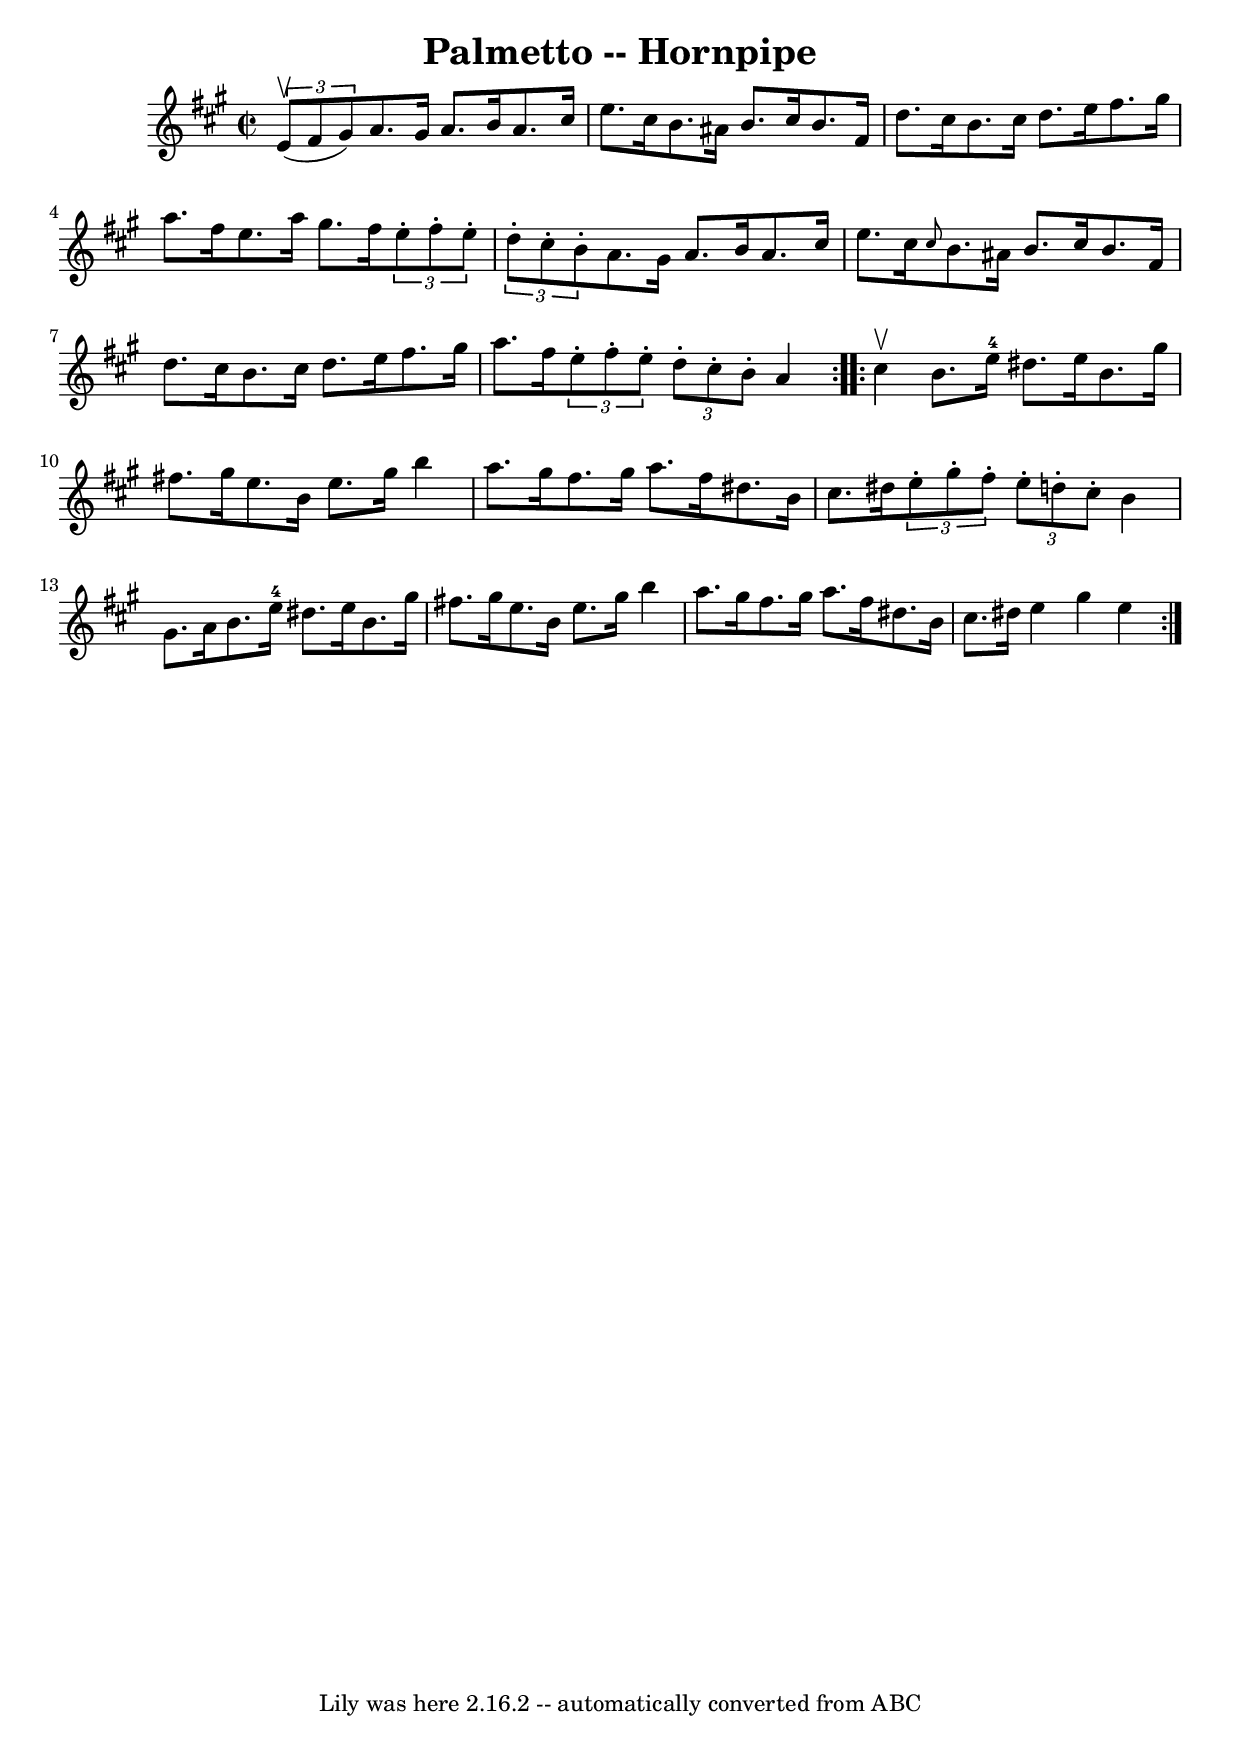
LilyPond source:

\version "2.16.2"
\include "Mammoth.ily"
\header {
  %% book = "Cole's 1000 Fiddle Tunes"
 crossRefNumber = "1"
 footnotes = ""
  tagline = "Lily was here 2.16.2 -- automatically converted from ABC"
  title = "Palmetto -- Hornpipe"

}
voicedefault =  {



  \repeat volta 2 {

    \override Staff.TimeSignature #'style = #'C
    \time 2/2 
    \key a \major
    \times 2/3 { e'8 (^\upbow fis'8 gis'8)  	       }   |
 a'8. gis'16 a'8. b'16 a'8. cis''16 e''8. cis''16   |
 b'8. ais'16 b'8. cis''16 b'8. fis'16 d''8. cis''16   |
 b'8. cis''16 d''8. e''16 fis''8. gis''16 a''8. fis''16   |
 e''8. a''16 gis''8. fis''16    
    \times 2/3 { e''8-. fis''8-. e''8-. 
	       }   \times 2/3 { d''8-.   
				cis''8-. b'8-.  			      }  |
 a'8. gis'16 a'8. b'16 a'8. cis''16 e''8. cis''16   |
    \grace { cis''8  
	   } b'8. ais'16 b'8. cis''16 b'8. fis'16 d''8. cis''16   |
 b'8. cis''16 d''8. e''16 fis''8. gis''16 a''8. fis''16   |
    
    \times 2/3 { e''8-. fis''8-. e''8-. 
	       }   \times 2/3 { d''8-.   
				cis''8-. b'8-. 
			      } a'4  
  }     
  \repeat volta 2 { cis''4^\upbow  |
    
 b'8. e''16-4 dis''8. e''16 b'8. gis''16 fis''!8. gis''16   |
 e''8. b'16 e''8. gis''16 b''4 a''8. gis''16   |
 fis''8. gis''16 a''8. fis''16 dis''8. b'16 cis''8. dis''!16   |
    \times 2/3 { e''8-. gis''8-. fis''8-. 

	       }   \times 2/3 { e''8-. d''8-. cis''8-.  			      } b'4 gis'8. a'16    |
 b'8. e''16-4 dis''8. e''16 b'8. gis''16 fis''!8. gis''16   |
 e''8. b'16 e''8. gis''16 b''4 a''8. gis''16   |
 fis''8. gis''16 a''8. fis''16 dis''8. b'16 cis''8. dis''16   |
 e''4 gis''4 e''4  
  }   

}

\score{
  <<

    \context Staff="default"
    {
      \voicedefault 
      
    }

  >>
  \layout {
    
  }
  \midi {
  }

}
